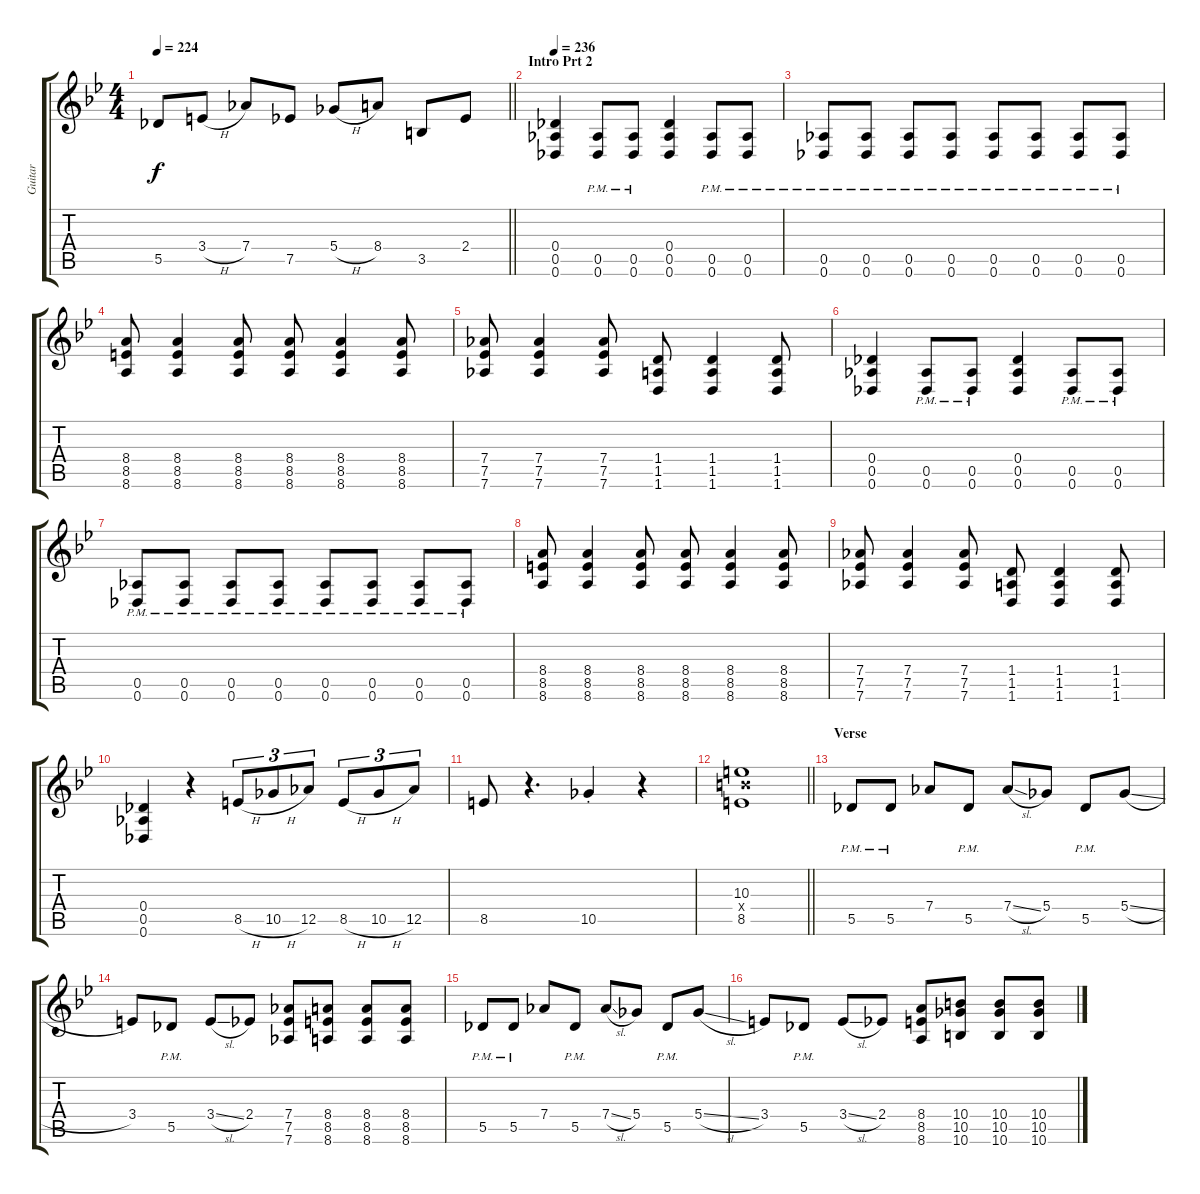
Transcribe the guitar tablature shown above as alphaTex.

\track ("Guitar" "Guitar") {instrument distortionguitar}
\staff {score tabs}
\tuning (Eb4 Bb3 Gb3 Db3 Ab2 Db2) {hide}
\ts (4 4)
\tempo 224
\clef g2
\barLineRight lightlight
\ks bb
5.5.8{dy f} 3.4{h}.8 7.4.8 7.5.8 5.4{h}.8 8.4.8 3.5.8 2.4.8 |
\section ("" "Intro Prt 2")
\tempo 236
(0.4 0.5 0.6).4 (0.5{pm} 0.6{pm}).8 (0.5{pm} 0.6{pm}).8 (0.4 0.5 0.6).4 (0.5{pm} 0.6{pm}).8 (0.5{pm} 0.6{pm}).8 |
(0.5{pm} 0.6{pm}).8 (0.5{pm} 0.6{pm}).8 (0.5{pm} 0.6{pm}).8 (0.5{pm} 0.6{pm}).8 (0.5{pm} 0.6{pm}).8 (0.5{pm} 0.6{pm}).8 (0.5{pm} 0.6{pm}).8 (0.5{pm} 0.6{pm}).8 |
(8.4 8.5 8.6).8 (8.4 8.5 8.6).4 (8.4 8.5 8.6).8 (8.4 8.5 8.6).8 (8.4 8.5 8.6).4 (8.4 8.5 8.6).8 |
(7.4 7.5 7.6).8 (7.4 7.5 7.6).4 (7.4 7.5 7.6).8 (1.4 1.5 1.6).8 (1.4 1.5 1.6).4 (1.4 1.5 1.6).8 |
(0.4 0.5 0.6).4 (0.5{pm} 0.6{pm}).8 (0.5{pm} 0.6{pm}).8 (0.4 0.5 0.6).4 (0.5{pm} 0.6{pm}).8 (0.5{pm} 0.6{pm}).8 |
(0.5{pm} 0.6{pm}).8 (0.5{pm} 0.6{pm}).8 (0.5{pm} 0.6{pm}).8 (0.5{pm} 0.6{pm}).8 (0.5{pm} 0.6{pm}).8 (0.5{pm} 0.6{pm}).8 (0.5{pm} 0.6{pm}).8 (0.5{pm} 0.6{pm}).8 |
(8.4 8.5 8.6).8 (8.4 8.5 8.6).4 (8.4 8.5 8.6).8 (8.4 8.5 8.6).8 (8.4 8.5 8.6).4 (8.4 8.5 8.6).8 |
(7.4 7.5 7.6).8 (7.4 7.5 7.6).4 (7.4 7.5 7.6).8 (1.4 1.5 1.6).8 (1.4 1.5 1.6).4 (1.4 1.5 1.6).8 |
(0.4 0.5 0.6).4 r.4 8.5{h}.8{tu (3 2)} 10.5{h}.8{tu (3 2)} 12.5.8{tu (3 2)} 8.5{h}.8{tu (3 2)} 10.5{h}.8{tu (3 2)} 12.5.8{tu (3 2)} |
8.5.8 r.4{d} 10.5{st}.4 r.4 |
\barLineRight lightlight
(10.3 10.4{x} 8.5).1 |
\section ("" "Verse")
5.5{pm}.8 5.5{pm}.8 7.4.8 5.5{pm}.8 7.4{sl}.8 5.4.8 5.5{pm}.8 5.4{sl}.8 |
3.4.8 5.5{pm}.8 3.4{sl}.8 2.4.8 (7.4 7.5 7.6).8 (8.4 8.5 8.6).8 (8.4 8.5 8.6).8 (8.4 8.5 8.6).8 |
5.5{pm}.8 5.5{pm}.8 7.4.8 5.5{pm}.8 7.4{sl}.8 5.4.8 5.5{pm}.8 5.4{sl}.8 |
3.4.8 5.5{pm}.8 3.4{sl}.8 2.4.8 (8.4 8.5 8.6).8 (10.4 10.5 10.6).8 (10.4 10.5 10.6).8 (10.4 10.5 10.6).8
